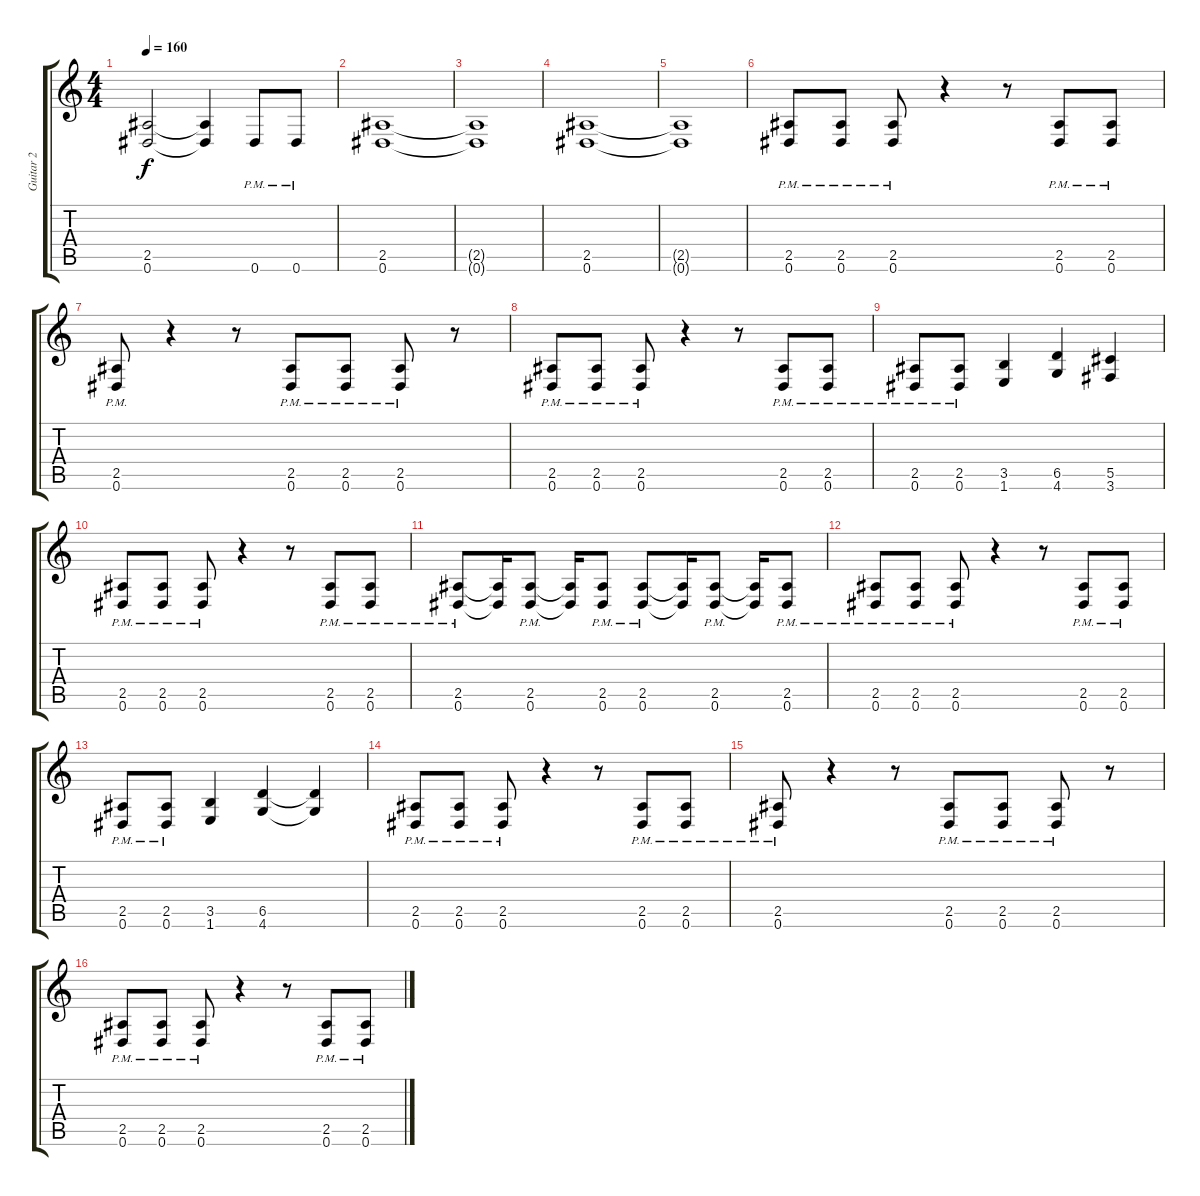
\track ("Guitar 2" "Guitar 2") {instrument distortionguitar}
\staff {score tabs}
\tuning (Eb4 Bb3 Gb3 Db3 Ab2 Eb2) {hide}
\ts (4 4)
\tempo 160
\clef g2
\ks c
(2.5{t} 0.6{t}).2{dy f} (2.5{t} 0.6{t}).4 0.6{pm}.8 0.6{pm}.8 |
(2.5 0.6).1 |
(2.5{t} 0.6{t}).1 |
(2.5 0.6).1 |
(2.5{t} 0.6{t}).1 |
(2.5{pm} 0.6).8 (2.5{pm} 0.6).8 (2.5{pm} 0.6).8 r.4 r.8 (2.5{pm} 0.6).8 (2.5{pm} 0.6).8 |
(2.5{pm} 0.6).8 r.4 r.8 (2.5{pm} 0.6).8 (2.5{pm} 0.6).8 (2.5{pm} 0.6).8 r.8 |
(2.5{pm} 0.6).8 (2.5{pm} 0.6).8 (2.5{pm} 0.6).8 r.4 r.8 (2.5{pm} 0.6).8 (2.5{pm} 0.6).8 |
(2.5{pm} 0.6).8 (2.5{pm} 0.6).8 (3.5 1.6).4 (6.5 4.6).4 (5.5 3.6).4 |
(2.5{pm} 0.6).8 (2.5{pm} 0.6).8 (2.5{pm} 0.6).8 r.4 r.8 (2.5{pm} 0.6).8 (2.5{pm} 0.6).8 |
(2.5{pm} 0.6).8 (2.5{t} 0.6{t}).16 (2.5{pm} 0.6).8 (2.5{t} 0.6{t}).16 (2.5{pm} 0.6).8 (2.5{pm} 0.6).8 (2.5{t} 0.6{t}).16 (2.5{pm} 0.6).8 (2.5{t} 0.6{t}).16 (2.5{pm} 0.6).8 |
(2.5{pm} 0.6).8 (2.5{pm} 0.6).8 (2.5{pm} 0.6).8 r.4 r.8 (2.5{pm} 0.6).8 (2.5{pm} 0.6).8 |
(2.5{pm} 0.6).8 (2.5{pm} 0.6).8 (3.5 1.6).4 (6.5 4.6).4 (6.5{t} 4.6{t}).4 |
(2.5{pm} 0.6).8 (2.5{pm} 0.6).8 (2.5{pm} 0.6).8 r.4 r.8 (2.5{pm} 0.6).8 (2.5{pm} 0.6).8 |
(2.5{pm} 0.6).8 r.4 r.8 (2.5{pm} 0.6).8 (2.5{pm} 0.6).8 (2.5{pm} 0.6).8 r.8 |
(2.5{pm} 0.6).8 (2.5{pm} 0.6).8 (2.5{pm} 0.6).8 r.4 r.8 (2.5{pm} 0.6).8 (2.5{pm} 0.6).8
